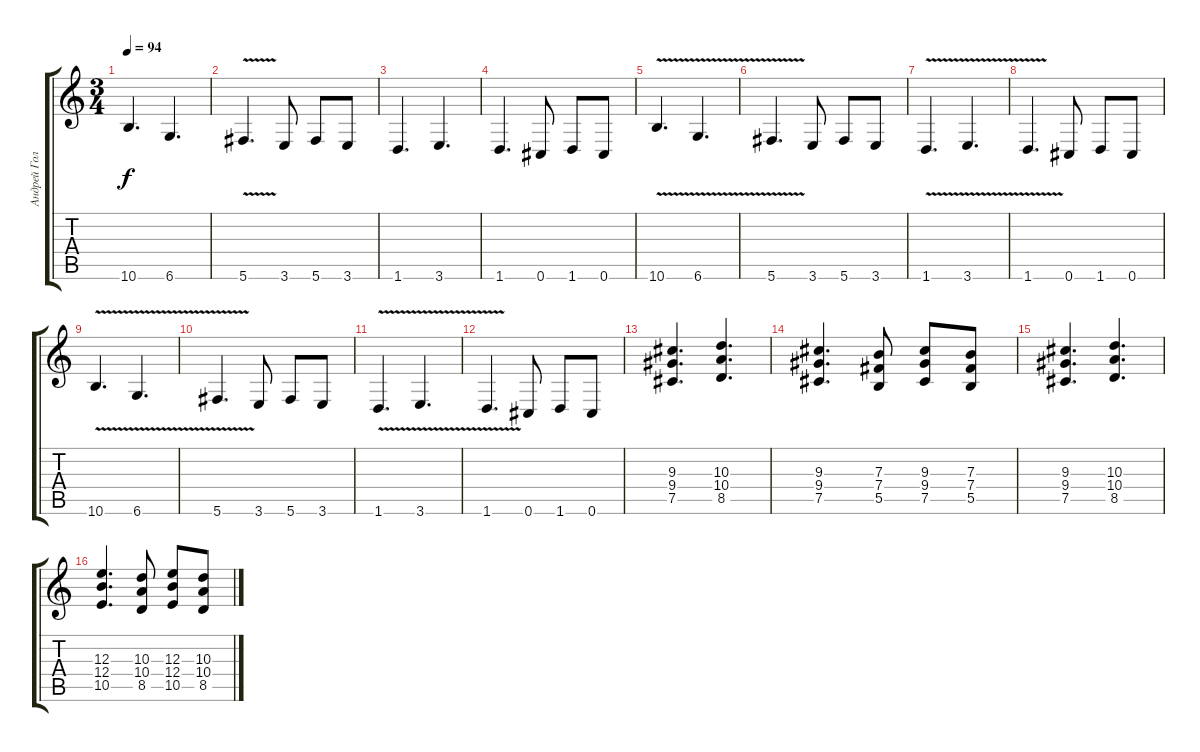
\track ("Андрей Голованов" "Андрей Гол") {instrument electricguitarclean}
\staff {score tabs}
\tuning (Db4 Ab3 E3 B2 Gb2 Db2) {hide}
\ts (3 4)
\tempo 94
\clef g2
\ks c
10.6.4{d dy f} 6.6.4{d} |
5.6{v}.4{d} 3.6.8 5.6.8 3.6.8 |
1.6.4{d} 3.6.4{d} |
1.6.4{d} 0.6.8 1.6.8 0.6.8 |
10.6{v}.4{d} 6.6{v}.4{d} |
5.6{v}.4{d} 3.6.8 5.6.8 3.6.8 |
1.6{v}.4{d} 3.6{v}.4{d} |
1.6{v}.4{d} 0.6.8 1.6.8 0.6.8 |
10.6{v}.4{d} 6.6{v}.4{d} |
5.6{v}.4{d} 3.6.8 5.6.8 3.6.8 |
1.6{v}.4{d} 3.6{v}.4{d} |
1.6{v}.4{d} 0.6.8 1.6.8 0.6.8 |
(9.3 9.4 7.5).4{d} (10.3 10.4 8.5).4{d} |
(9.3 9.4 7.5).4{d} (7.3 7.4 5.5).8 (9.3 9.4 7.5).8 (7.3 7.4 5.5).8 |
(9.3 9.4 7.5).4{d} (10.3 10.4 8.5).4{d} |
(12.3 12.4 10.5).4{d} (10.3 10.4 8.5).8 (12.3 12.4 10.5).8 (10.3 10.4 8.5).8
